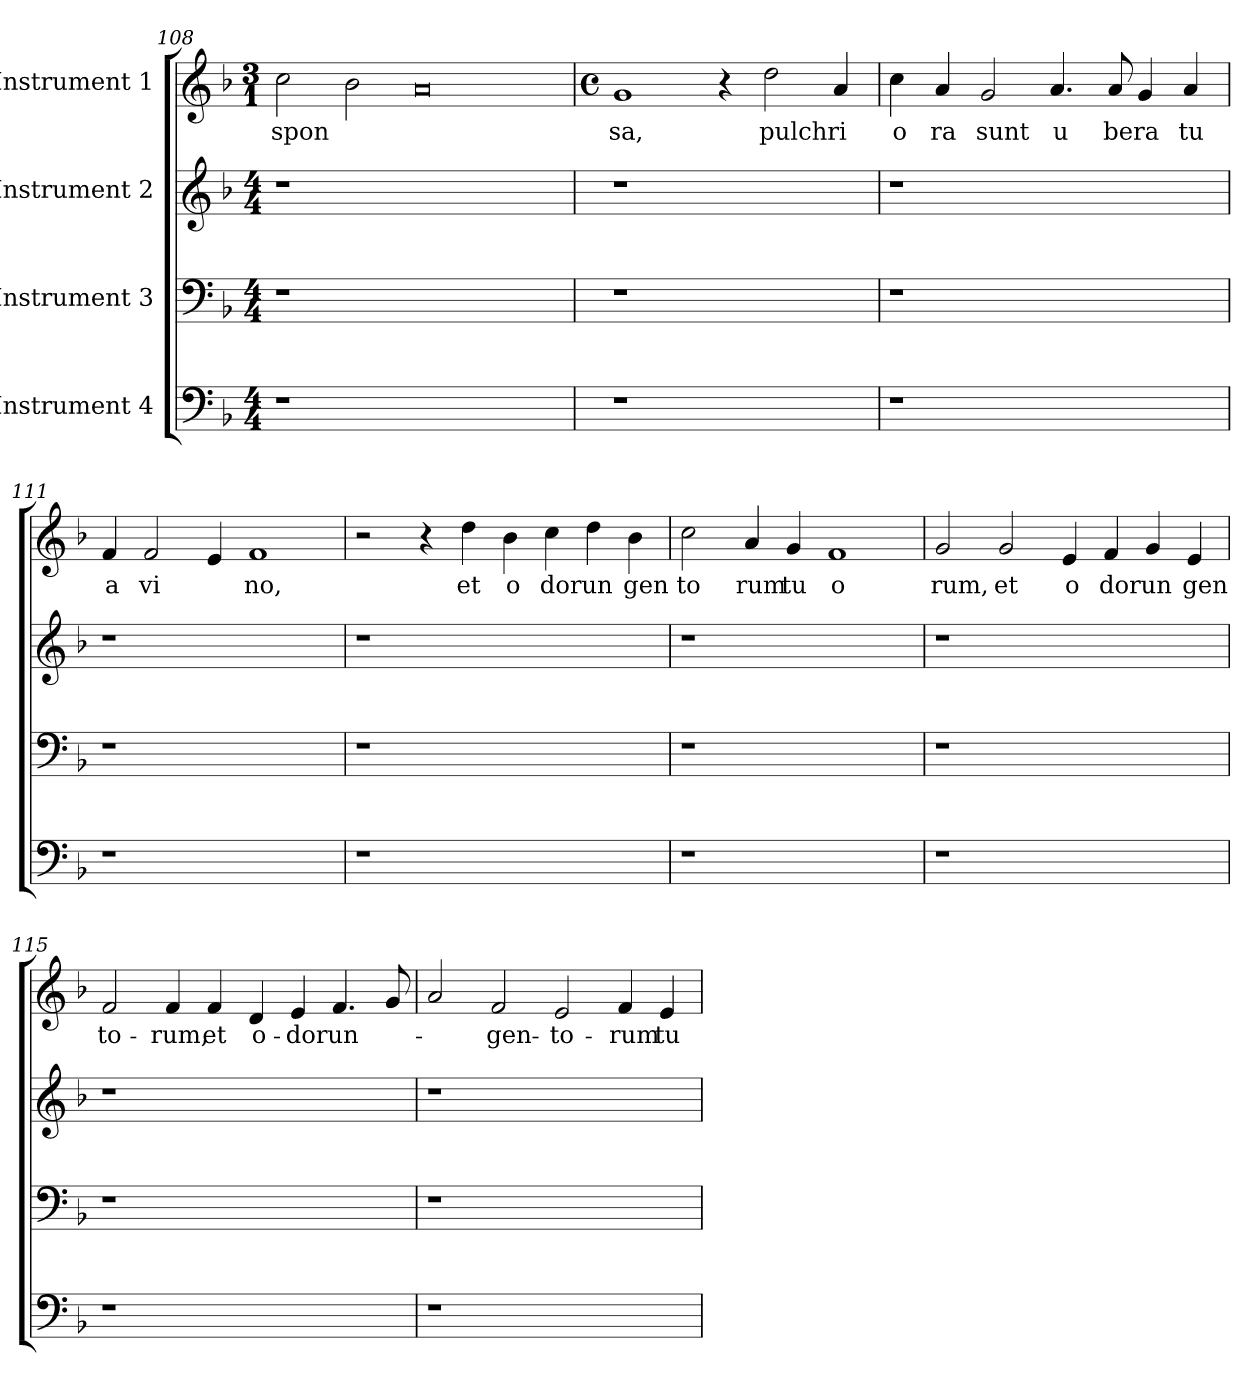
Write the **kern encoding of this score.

**kern	**kern	**kern	**kern	**text
*part4	*part3	*part2	*part1	*part1
*staff4	*staff3	*staff2	*staff1	*staff1
*I"Instrument 4	*I"Instrument 3	*I"Instrument 2	*I"Instrument 1	*
*clefF4	*clefF4	*clefG2	*clefG2	*
*k[b-]	*k[b-]	*k[b-]	*k[b-]	*
*F:	*F:	*F:	*F:	*
*M4/4	*M4/4	*M4/4	*M3/1	*
=108	=108	=108	=108	=108
!	!	!	!	!LO:LY:b
1r	1r	1r	2cc\	spon
.	.	.	2b-\	.
0ryy	0ryy	0ryy	0a	.
=109	=109	=109	=109	=109
*	*	*	*M4/4	*
*	*	*	*met(c)	*
!	!	!	!	!LO:LY:b:cj
1r	1r	1r	1g	sa,
1ryy	1ryy	1ryy	4r	.
!	!	!	!	!LO:LY:b
.	.	.	2dd\	pulchri
.	.	.	4a/	.
=110	=110	=110	=110	=110
!	!	!	!	!LO:LY:b:cj
1r	1r	1r	4cc\	o
!	!	!	!	!LO:LY:b:cj
.	.	.	4a/	ra
!	!	!	!	!LO:LY:b:cj
.	.	.	2g/	sunt
!	!	!	!	!LO:LY:b:cj
1ryy	1ryy	1ryy	4.a/	u
!	!	!	!	!LO:LY:b:cj
.	.	.	8a/	bera
.	.	.	4g/	.
!	!	!	!	!LO:LY:b:cj
.	.	.	4a/	tu
!!LO:LB:g=z
=111	=111	=111	=111	=111
!	!	!	!	!LO:LY:b:cj
1r	1r	1r	4f/	a
!	!	!	!	!LO:LY:b:cj
.	.	.	2f/	vi
.	.	.	4e/	.
!	!	!	!	!LO:LY:b:cj
1ryy	1ryy	1ryy	1f	no,
=112	=112	=112	=112	=112
1r	1r	1r	2r	.
.	.	.	4r	.
!	!	!	!	!LO:LY:b:cj
.	.	.	4dd\	et
!	!	!	!	!LO:LY:b:cj
1ryy	1ryy	1ryy	4b-\	o
!	!	!	!	!LO:LY:b:cj
.	.	.	4cc\	dor
!	!	!	!	!LO:LY:b:cj
.	.	.	4dd\	un
!	!	!	!	!LO:LY:b:cj
.	.	.	4b-\	gen
=113	=113	=113	=113	=113
!	!	!	!	!LO:LY:b:cj
1r	1r	1r	2cc\	to
!	!	!	!	!LO:LY:b:cj
.	.	.	4a/	rum
!	!	!	!	!LO:LY:b:cj
.	.	.	4g/	tu
!	!	!	!	!LO:LY:b:cj
1ryy	1ryy	1ryy	1f	o
=114	=114	=114	=114	=114
!	!	!	!	!LO:LY:b:cj
1r	1r	1r	2g/	rum,
!	!	!	!	!LO:LY:b:cj
.	.	.	2g/	et
!	!	!	!	!LO:LY:b:cj
1ryy	1ryy	1ryy	4e/	o
!	!	!	!	!LO:LY:b:cj
.	.	.	4f/	dor
!	!	!	!	!LO:LY:b:cj
.	.	.	4g/	un
!	!	!	!	!LO:LY:b:cj
.	.	.	4e/	gen
!!LO:LB:g=z
=115	=115	=115	=115	=115
!	!	!	!	!LO:LY:b:cj
1r	1r	1r	2f/	to-
!	!	!	!	!LO:LY:b:cj
.	.	.	4f/	-rum,
!	!	!	!	!LO:LY:b:cj
.	.	.	4f/	et
!	!	!	!	!LO:LY:b:cj
1ryy	1ryy	1ryy	4d/	o-
!	!	!	!	!LO:LY:b:cj
.	.	.	4e/	-dor
!	!	!	!	!LO:LY:b
.	.	.	4.f/	un-
.	.	.	8g/	.
=116	=116	=116	=116	=116
1r	1r	1r	2a/	.
!	!	!	!	!LO:LY:b:cj
.	.	.	2f/	-gen-
!	!	!	!	!LO:LY:b:cj
1ryy	1ryy	1ryy	2e/	-to-
!	!	!	!	!LO:LY:b:cj
.	.	.	4f/	-rum
!	!	!	!	!LO:LY:b:cj
.	.	.	4e/	tu-
=	=	=	=	=
*-	*-	*-	*-	*-
